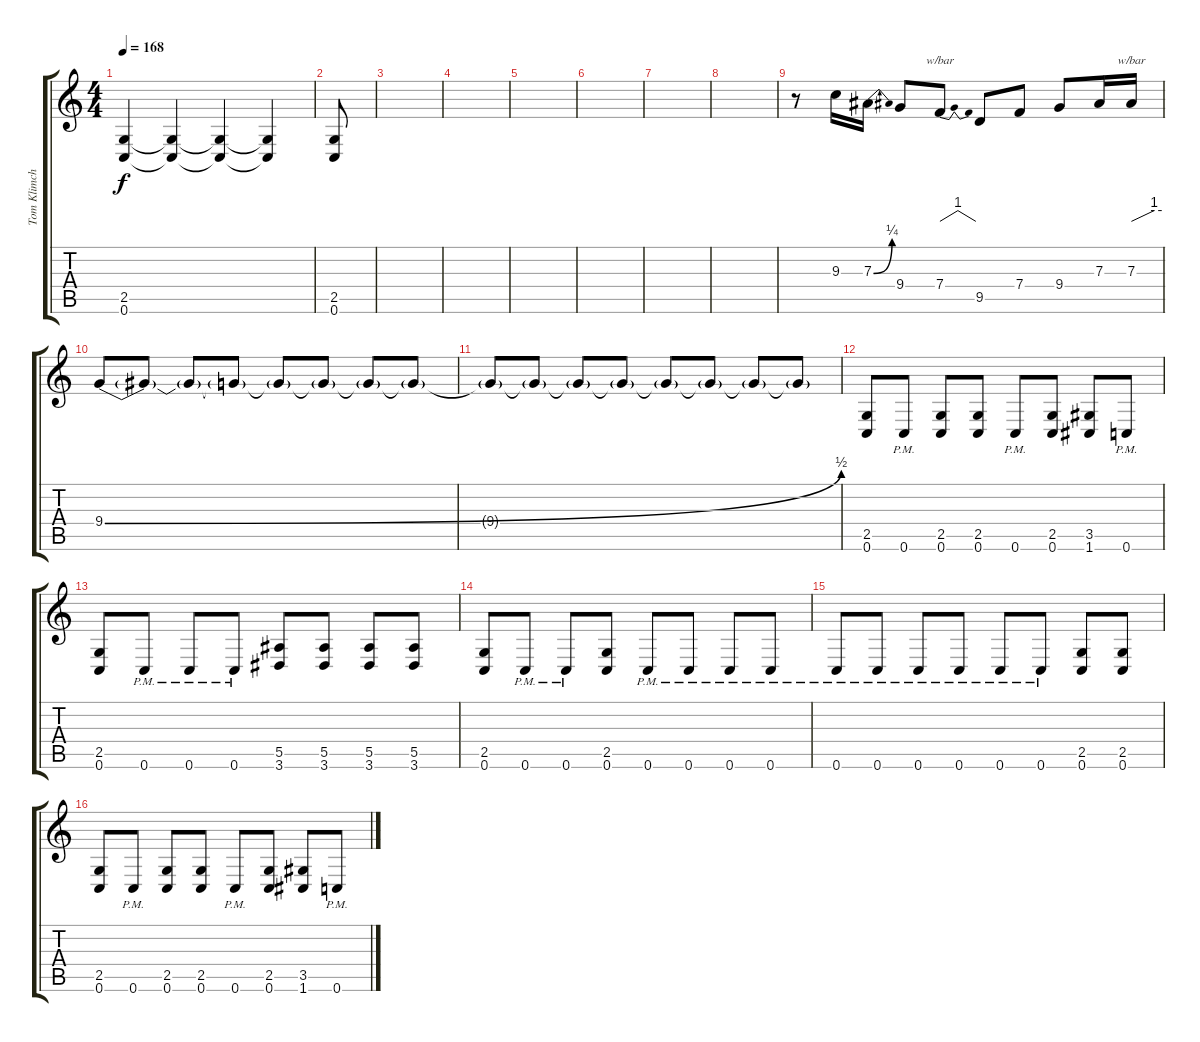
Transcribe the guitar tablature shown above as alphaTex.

\track ("Tom Klimchuck" "Tom Klimch") {instrument distortionguitar}
\staff {score tabs}
\tuning (C4 G3 Eb3 Bb2 F2 C2) {hide}
\ts (4 4)
\tempo 168
\clef g2
\ks c
(2.5{t} 0.6{t}).4{dy f} (2.5{t} 0.6{t}).4 (2.5{t} 0.6{t}).4 (2.5{t} 0.6{t}).4 |
(2.5 0.6).8 |
|
|
|
|
|
|
r.8 9.3.16 7.3{be (bend 0 0 60 1)}.16 9.4.8 7.4.8{tbe (dip default 0 0 30 4 60 0)} 9.5.8 7.4.8 9.4.8 7.3.16 7.3.16{tbe (custom default 0 0 45 4 60 4)} |
9.4{be (bend 0 0 60 2)}.8{volume 6} 9.4{t}.8 9.4{t}.8 9.4{t}.8 9.4{t}.8 9.4{t}.8 9.4{t}.8 9.4{t}.8 |
9.4{t}.8 9.4{t}.8 9.4{t}.8 9.4{t}.8 9.4{t}.8 9.4{t}.8 9.4{t}.8 9.4{t}.8 |
(2.5 0.6).8 0.6{pm}.8 (2.5 0.6).8 (2.5 0.6).8 0.6{pm}.8 (2.5 0.6).8 (3.5 1.6).8 0.6{pm}.8 |
(2.5 0.6).8 0.6{pm}.8 0.6{pm}.8 0.6{pm}.8 (5.5 3.6).8 (5.5 3.6).8 (5.5 3.6).8 (5.5 3.6).8 |
(2.5 0.6).8 0.6{pm}.8 0.6{pm}.8 (2.5 0.6).8 0.6{pm}.8 0.6{pm}.8 0.6{pm}.8 0.6{pm}.8 |
0.6{pm}.8 0.6{pm}.8 0.6{pm}.8 0.6{pm}.8 0.6{pm}.8 0.6{pm}.8 (2.5 0.6).8 (2.5 0.6).8 |
(2.5 0.6).8 0.6{pm}.8 (2.5 0.6).8 (2.5 0.6).8 0.6{pm}.8 (2.5 0.6).8 (3.5 1.6).8 0.6{pm}.8
